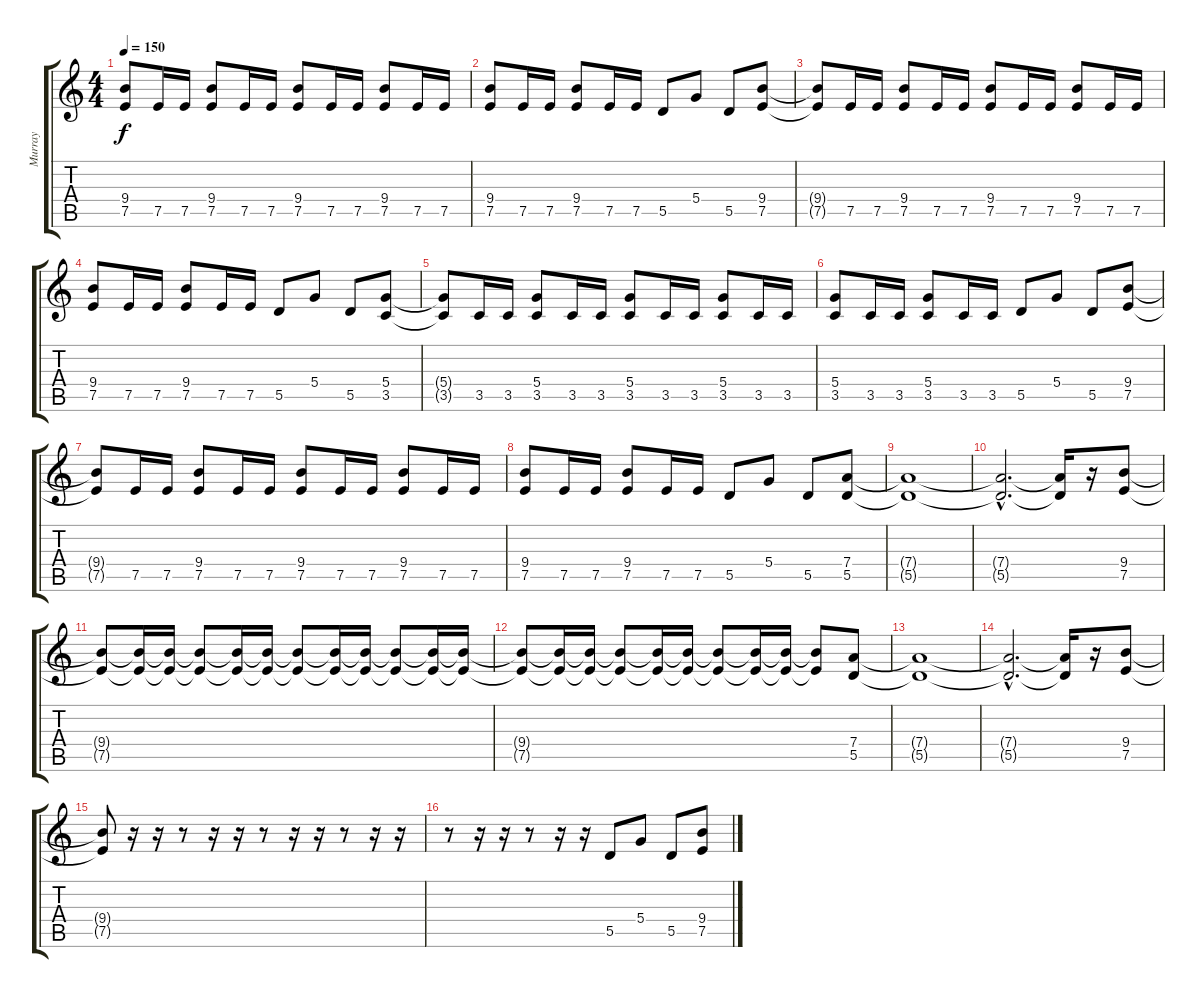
\track ("Murray" "Murray") {instrument distortionguitar}
\staff {score tabs}
\tuning (E4 B3 G3 D3 A2 E2) {hide}
\ts (4 4)
\tempo 150
\clef g2
\ks c
(9.4{t} 7.5{t}).8{dy f} 7.5.16 7.5.16 (9.4 7.5).8 7.5.16 7.5.16 (9.4 7.5).8 7.5.16 7.5.16 (9.4 7.5).8 7.5.16 7.5.16 |
(9.4 7.5).8 7.5.16 7.5.16 (9.4 7.5).8 7.5.16 7.5.16 5.5.8 5.4.8 5.5.8 (9.4 7.5).8 |
(9.4{t} 7.5{t}).8 7.5.16 7.5.16 (9.4 7.5).8 7.5.16 7.5.16 (9.4 7.5).8 7.5.16 7.5.16 (9.4 7.5).8 7.5.16 7.5.16 |
(9.4 7.5).8 7.5.16 7.5.16 (9.4 7.5).8 7.5.16 7.5.16 5.5.8 5.4.8 5.5.8 (5.4 3.5).8 |
(5.4{t} 3.5{t}).8 3.5.16 3.5.16 (5.4 3.5).8 3.5.16 3.5.16 (5.4 3.5).8 3.5.16 3.5.16 (5.4 3.5).8 3.5.16 3.5.16 |
(5.4 3.5).8 3.5.16 3.5.16 (5.4 3.5).8 3.5.16 3.5.16 5.5.8 5.4.8 5.5.8 (9.4 7.5).8 |
(9.4{t} 7.5{t}).8 7.5.16 7.5.16 (9.4 7.5).8 7.5.16 7.5.16 (9.4 7.5).8 7.5.16 7.5.16 (9.4 7.5).8 7.5.16 7.5.16 |
(9.4 7.5).8 7.5.16 7.5.16 (9.4 7.5).8 7.5.16 7.5.16 5.5.8 5.4.8 5.5.8 (7.4 5.5).8 |
(7.4{t} 5.5{t}).1 |
(7.4{hac t} 5.5{hac t}).2{d} (7.4{t} 5.5{t}).16 r.16 (9.4 7.5).8 |
(9.4{t} 7.5{t}).8 (9.4{t} 7.5{t}).16 (9.4{t} 7.5{t}).16 (9.4{t} 7.5{t}).8 (9.4{t} 7.5{t}).16 (9.4{t} 7.5{t}).16 (9.4{t} 7.5{t}).8 (9.4{t} 7.5{t}).16 (9.4{t} 7.5{t}).16 (9.4{t} 7.5{t}).8 (9.4{t} 7.5{t}).16 (9.4{t} 7.5{t}).16 |
(9.4{t} 7.5{t}).8 (9.4{t} 7.5{t}).16 (9.4{t} 7.5{t}).16 (9.4{t} 7.5{t}).8 (9.4{t} 7.5{t}).16 (9.4{t} 7.5{t}).16 (9.4{t} 7.5{t}).8 (9.4{t} 7.5{t}).16 (9.4{t} 7.5{t}).16 (9.4{t} 7.5{t}).8 (7.4 5.5).8 |
(7.4{t} 5.5{t}).1 |
(7.4{hac t} 5.5{hac t}).2{d} (7.4{t} 5.5{t}).16 r.16 (9.4 7.5).8 |
(9.4{t} 7.5{t}).8 r.16 r.16 r.8 r.16 r.16 r.8 r.16 r.16 r.8 r.16 r.16 |
r.8 r.16 r.16 r.8 r.16 r.16 5.5.8 5.4.8 5.5.8 (9.4 7.5).8
